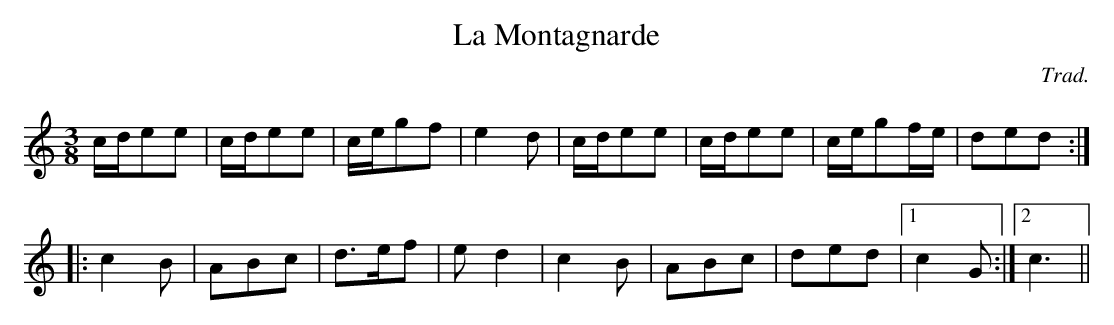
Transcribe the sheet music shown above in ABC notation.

X:1
T:La Montagnarde
C:Trad.
M:3/8
K:C
cde2e2|cde2e2|ceg2f2|e4d2|cde2e2|cde2e2|ceg2fe|d2e2d2:|*
|: c4 B2|A2B2c2|d3ef2|e2d4|c4B2|A2B2c2|d2e2d2|[1 c4G2:|[2 c6||**
